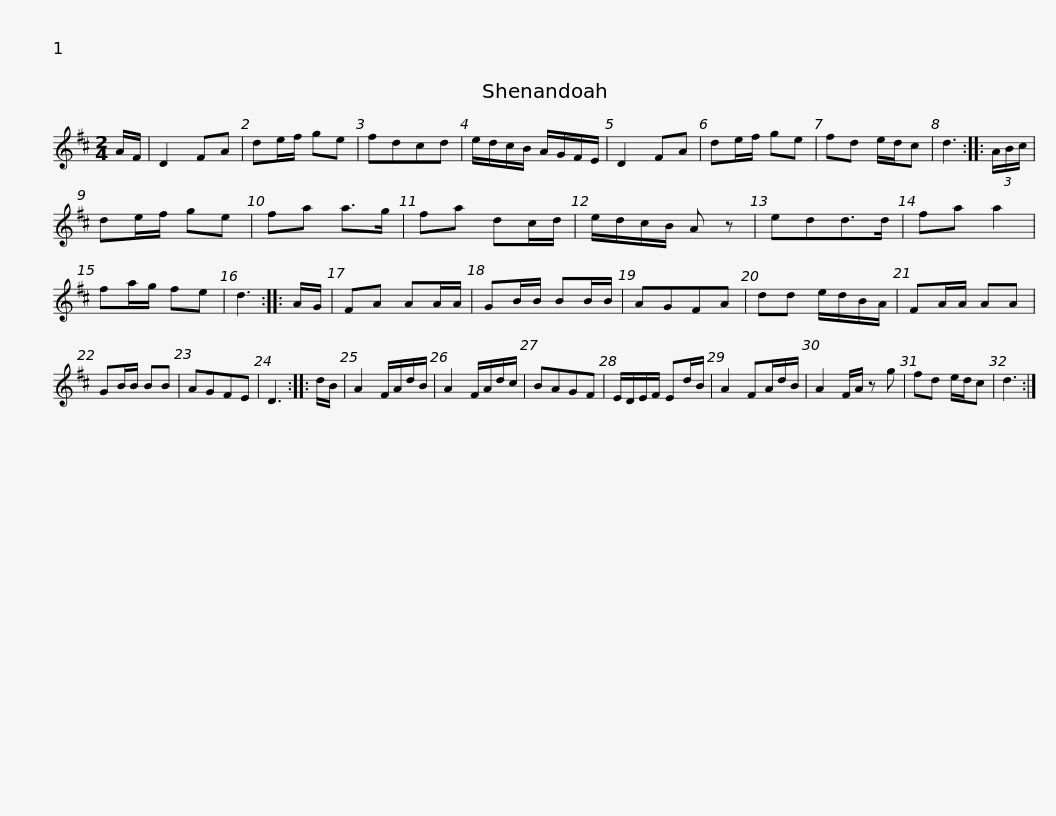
X:1
L:1/8
M:2/4
I:linebreak $
K:D
V:1 treble
V:1
 A/F/ | D2 FA | de/f/ ge | fdcd | e/d/c/B/ A/G/F/E/ | %5
 D2 FA | de/f/ ge | fd e/d/c | d3 :: (3A/B/c/ |$ %10
 de/f/ ge | fa a>g | fa dc/d/ | e/d/c/B/ A z | edd>d | %15
 fa a2 | fa/g/ fe | d3 :: A/G/ | FA AA/A/ |$ %20
 GB/B/ BB/B/ | AGFA | dd e/d/B/A/ | FA/A/ AA | GB/B/ BB | %25
 AGFE | D3 :: d/B/ | A2 F/A/d/B/ | A2 F/A/d/c/ |$ %30
 BAGF | E/D/E/F/ Ed/B/ | A2 FA/d/B/ | A2 F/A/ z g | fd e/d/c | %35
 d3 :| %36
